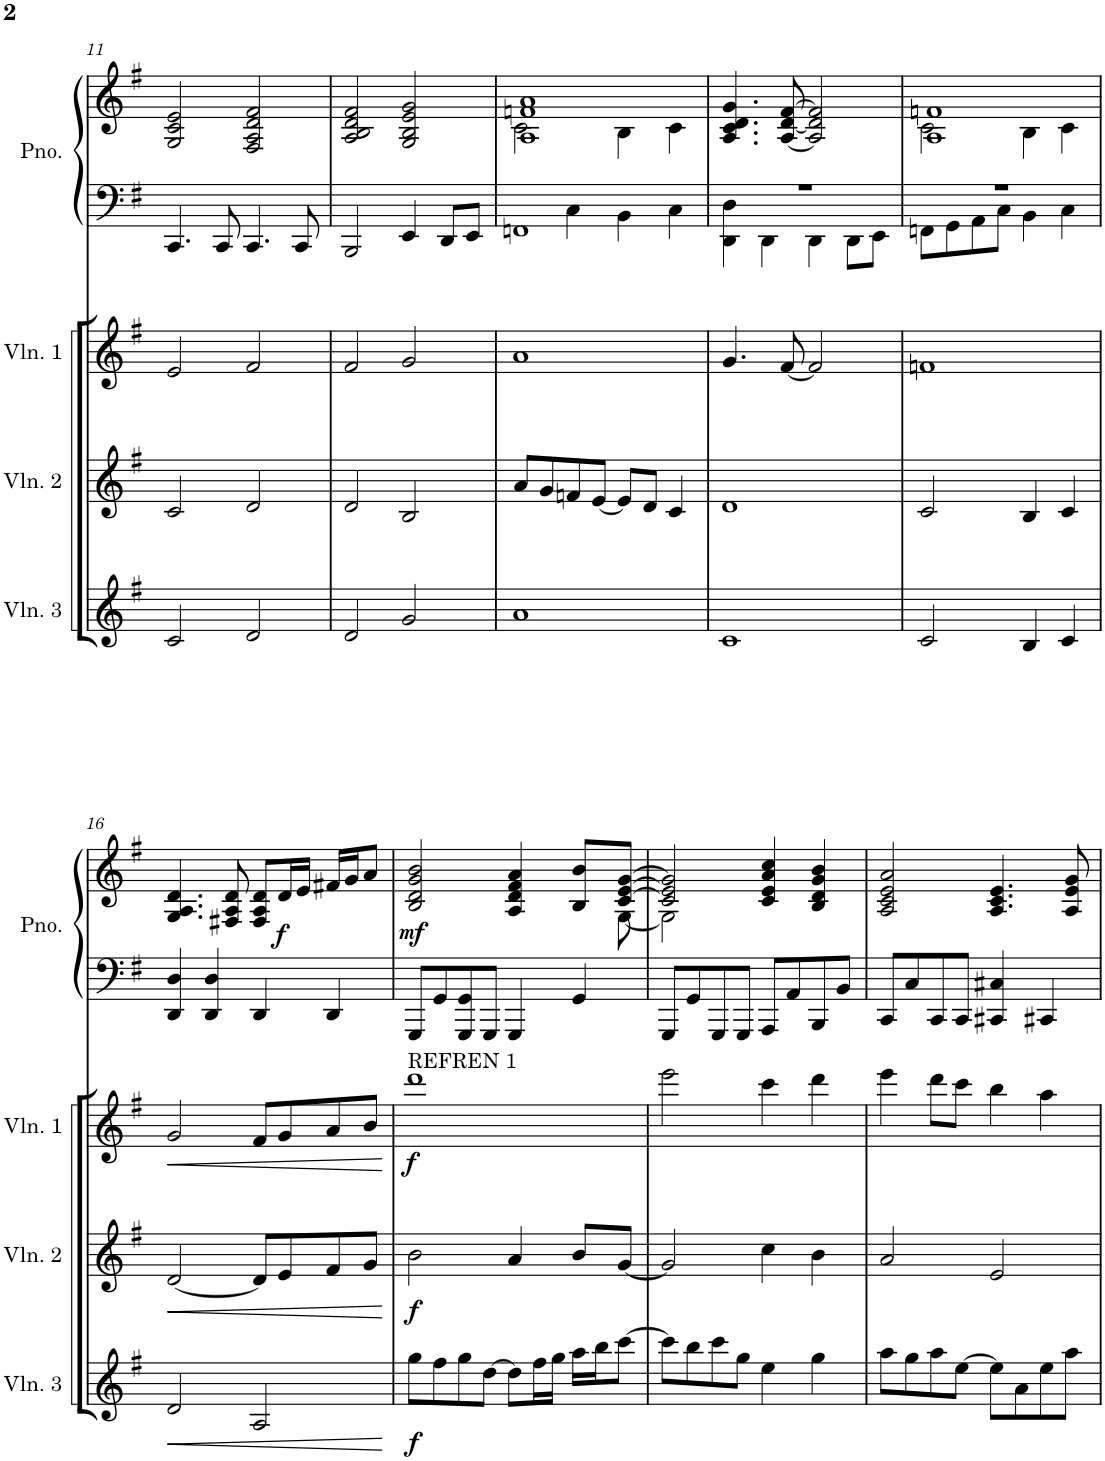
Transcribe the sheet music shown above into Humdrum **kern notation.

**kern	**dynam	**kern	**dynam	**kern	**dynam	**kern	**kern	**dynam
*part4	*part4	*part3	*part3	*part2	*part2	*part1	*part1	*part1
*staff5	*staff5	*staff4	*staff4	*staff3	*staff3	*staff2	*staff1	*staff1/2
*I"Violin 3	*	*I"Violin 2	*	*I"Violin 1	*	*I"Piano	*	*
*I'Vln. 3	*	*I'Vln. 2	*	*I'Vln. 1	*	*I'Pno.	*	*
!!LO:PB:g=z
*clefG2	*	*clefG2	*	*clefG2	*	*clefF4	*clefG2	*
*k[f#]	*	*k[f#]	*	*k[f#]	*	*k[f#]	*k[f#]	*
*M4/4	*	*M4/4	*	*M4/4	*	*M4/4	*M4/4	*
=11	=11	=11	=11	=11	=11	=11	=11	=11
2c/	.	2c/	.	2e/	.	4.CC/	2G/ 2c/ 2e/	.
.	.	.	.	.	.	8CC/	.	.
2d/	.	2d/	.	2f#/	.	4.CC/	2F#/ 2A/ 2d/ 2f#/	.
.	.	.	.	.	.	8CC/	.	.
=12	=12	=12	=12	=12	=12	=12	=12	=12
2d/	.	2d/	.	2f#/	.	2BBB/	2A/ 2B/ 2d/ 2f#/	.
2g/	.	2B/	.	2g/	.	4EE/	2G/ 2B/ 2e/ 2g/	.
.	.	.	.	.	.	8DD/L	.	.
.	.	.	.	.	.	8EE/J	.	.
=13	=13	=13	=13	=13	=13	=13	=13	=13
*	*	*	*	*	*	*^	*^	*
1a	.	8a/L	.	1a	.	1FFn	4ryy	1A 1fn 1a	2c\	.
.	.	8g/	.	.	.	.	.	.	.	.
.	.	8fn/	.	.	.	.	4C\	.	.	.
.	.	[8e/J	.	.	.	.	.	.	.	.
.	.	8e/L]	.	.	.	.	4BB\	.	4B\	.
.	.	8d/J	.	.	.	.	.	.	.	.
.	.	4c/	.	.	.	.	4C\	.	4c\	.
*	*	*	*	*	*	*	*	*v	*v	*
=14	=14	=14	=14	=14	=14	=14	=14	=14	=14
1c	.	1d	.	4.g/	.	1r	4DD\ 4D\	4.A/ 4.c/ 4.d/ 4.g/	.
.	.	.	.	.	.	.	4DD\	.	.
.	.	.	.	[8f#/	.	.	.	[8A/ [8d/ [8f#/	.
.	.	.	.	2f#/]	.	.	4DD\	2A/] 2d/] 2f#/]	.
.	.	.	.	.	.	.	8DD\L	.	.
.	.	.	.	.	.	.	8EE\J	.	.
=15	=15	=15	=15	=15	=15	=15	=15	=15	=15
*	*	*	*	*	*	*	*	*^	*
2c/	.	2c/	.	1fn	.	1r	8FFn\L	1A 1fn	2c\	.
.	.	.	.	.	.	.	8GG\	.	.	.
.	.	.	.	.	.	.	8AA\	.	.	.
.	.	.	.	.	.	.	8C\J	.	.	.
4B/	.	4B/	.	.	.	.	4BB\	.	4B\	.
4c/	.	4c/	.	.	.	.	4C\	.	4c\	.
!!LO:LB:g=z
=16	=16	=16	=16	=16	=16	=16	=16	=16	=16	=16
!	!LO:HP:b	!	!LO:HP:b	!	!LO:HP:b	!	!	!	!	!
*	*	*	*	*	*	*v	*v	*	*	*
*	*	*	*	*	*	*	*v	*v	*
2d/	<	[2d/	<	2g/	<	4DD/ 4D/	4.G/ 4.A/ 4.d/	.
.	.	.	.	.	.	4DD/ 4D/	.	.
.	.	.	.	.	.	.	8F#X/ 8A/ 8d/	.
2A/	.	8d/L]	.	8f#/L	.	4DD/	8F#/ 8A/ 8d/L	.
!	!	!	!	!	!	!	!	!LO:DY:b
.	.	8e/	.	8g/	.	.	16d/L	f
.	.	.	.	.	.	.	16e/JJ	.
.	.	8f#/	.	8a/	.	4DD/	16f#X/LL	.
.	.	.	.	.	.	.	16g/J	.
.	.	8g/J	.	8b/J	.	.	8a/J	.
.	[	.	[	.	[	.	.	.
=17	=17	=17	=17	=17	=17	=17	=17	=17
*	*	*	*	*	*	*	*^	*
!	!	!	!	!LO:TX:a:t=REFREN 1	!	!	!	!	!
!	!LO:DY:b	!	!LO:DY:b	!	!LO:DY:b	!	!	!	!LO:DY:b
8gg\L	f	2b\	f	1ddd	f	8GGG/L	2B/ 2d/ 2g/ 2b/	2..ryy	mf
8ff#\	.	.	.	.	.	8GG/	.	.	.
8gg\	.	.	.	.	.	8GGG/ 8GG/	.	.	.
[8dd\J	.	.	.	.	.	8GGG/J	.	.	.
8dd\L]	.	4a/	.	.	.	4GGG/	4A/ 4d/ 4f#/ 4a/	.	.
16ff#\L	.	.	.	.	.	.	.	.	.
16gg\JJ	.	.	.	.	.	.	.	.	.
16aa\LL	.	8b/L	.	.	.	4GG/	8B/ 8b/L	.	.
16bb\J	.	.	.	.	.	.	.	.	.
[8ccc\J	.	[8g/J	.	.	.	.	[8c/ [8e/ [8g/J	[8G\	.
=18	=18	=18	=18	=18	=18	=18	=18	=18	=18
8ccc\L]	.	2g/]	.	2eee\	.	8GGG/L	2c/] 2e/] 2g/]	2G\]	.
8bb\	.	.	.	.	.	8GG/	.	.	.
8ccc\	.	.	.	.	.	8GGG/	.	.	.
8gg\J	.	.	.	.	.	8GGG/J	.	.	.
4ee\	.	4cc\	.	4ccc\	.	8AAA/L	4c/ 4e/ 4a/ 4cc/	2ryy	.
.	.	.	.	.	.	8AA/	.	.	.
4gg\	.	4b\	.	4ddd\	.	8BBB/	4B/ 4d/ 4g/ 4b/	.	.
.	.	.	.	.	.	8BB/J	.	.	.
*	*	*	*	*	*	*	*v	*v	*
=19	=19	=19	=19	=19	=19	=19	=19	=19
8aa\L	.	2a/	.	4eee\	.	8CC/L	2A/ 2c/ 2e/ 2a/	.
8gg\	.	.	.	.	.	8C/	.	.
8aa\	.	.	.	8ddd\L	.	8CC/	.	.
[8ee\J	.	.	.	8ccc\J	.	8CC/J	.	.
8ee\L]	.	2e/	.	4bb\	.	4CC#X/ 4C#X/	4.A/ 4.c/ 4.e/	.
8a\	.	.	.	.	.	.	.	.
8ee\	.	.	.	4aa\	.	4CC#X/	.	.
8aa\J	.	.	.	.	.	.	8A/ 8e/ 8g/	.
=	=	=	=	=	=	=	=	=
*-	*-	*-	*-	*-	*-	*-	*-	*-
